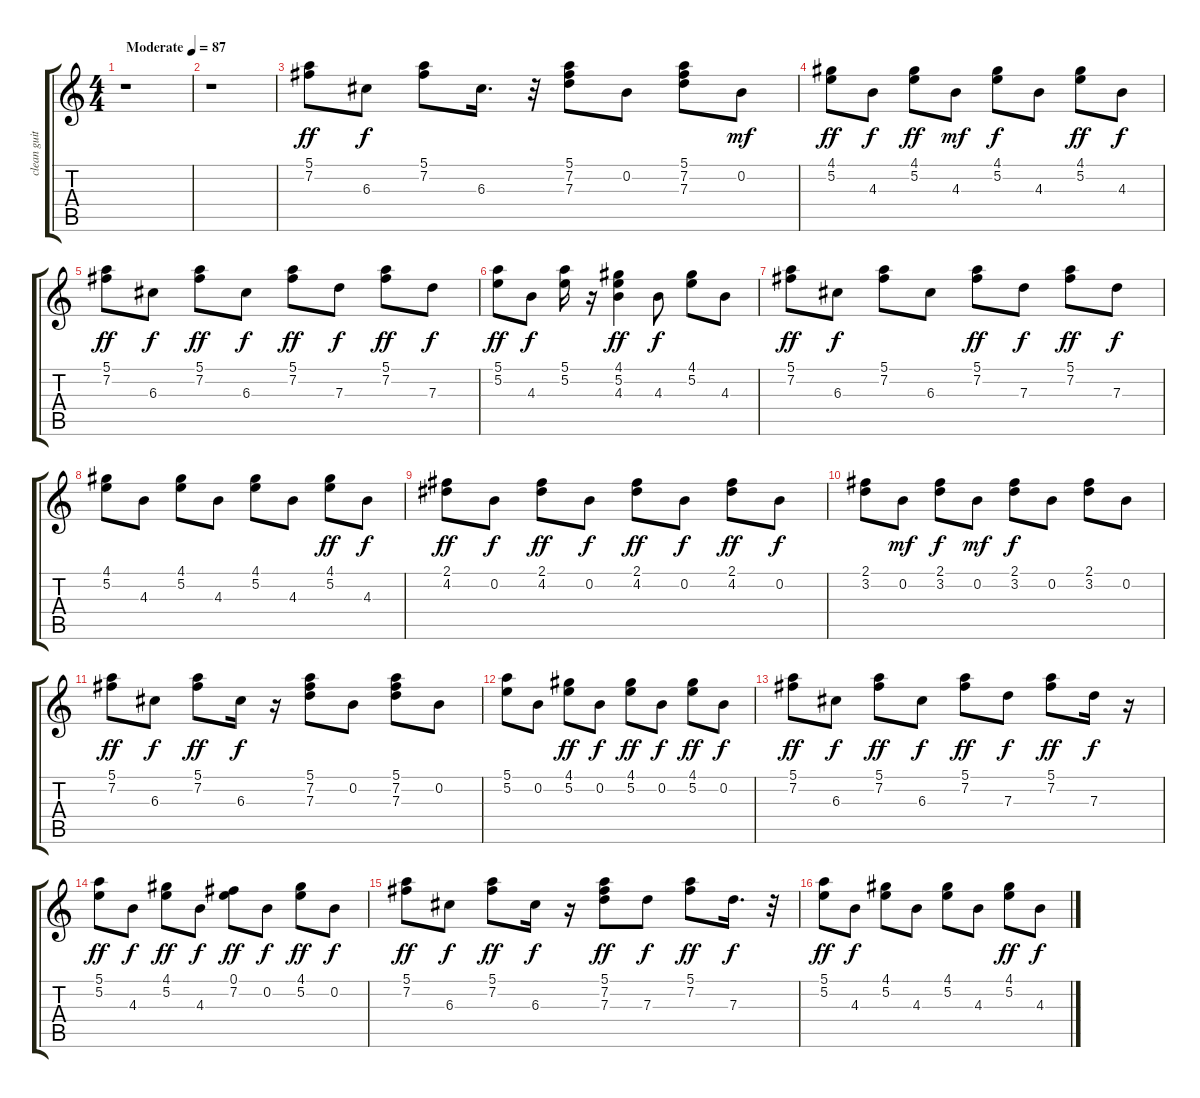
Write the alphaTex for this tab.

\track ("clean guitar" "clean guit") {instrument electricguitarclean}
\staff {score tabs}
\tuning (E4 B3 G3 D3 A2 E2) {hide}
\ts (4 4)
\tempo (87 "Moderate")
\clef g2
\ks c
r.1{dy ff instrument electricguitarclean} |
r.1 |
(5.1 7.2).8{volume 11} 6.3.8{dy f} (5.1 7.2).8 6.3.16{d} r.32 (5.1 7.2 7.3).8 0.2.8 (5.1 7.2 7.3).8 0.2.8{dy mf} |
(4.1 5.2).8{dy ff} 4.3.8{dy f} (4.1 5.2).8{dy ff} 4.3.8{dy mf} (4.1 5.2).8{dy f} 4.3.8 (4.1 5.2).8{dy ff} 4.3.8{dy f} |
(5.1 7.2).8{dy ff} 6.3.8{dy f} (5.1 7.2).8{dy ff} 6.3.8{dy f} (5.1 7.2).8{dy ff} 7.3.8{dy f} (5.1 7.2).8{dy ff} 7.3.8{dy f} |
(5.1 5.2).8{dy ff} 4.3.8{dy f} (5.1 5.2).16 r.16 (4.1 5.2 4.3).4{dy ff} 4.3.8{dy f} (4.1 5.2).8 4.3.8 |
(5.1 7.2).8{dy ff} 6.3.8{dy f} (5.1 7.2).8 6.3.8 (5.1 7.2).8{dy ff} 7.3.8{dy f} (5.1 7.2).8{dy ff} 7.3.8{dy f} |
(4.1 5.2).8 4.3.8 (4.1 5.2).8 4.3.8 (4.1 5.2).8 4.3.8 (4.1 5.2).8{dy ff} 4.3.8{dy f} |
(2.1 4.2).8{dy ff} 0.2.8{dy f} (2.1 4.2).8{dy ff} 0.2.8{dy f} (2.1 4.2).8{dy ff} 0.2.8{dy f} (2.1 4.2).8{dy ff} 0.2.8{dy f} |
(2.1 3.2).8 0.2.8{dy mf} (2.1 3.2).8{dy f} 0.2.8{dy mf} (2.1 3.2).8{dy f} 0.2.8 (2.1 3.2).8 0.2.8 |
(5.1 7.2).8{dy ff} 6.3.8{dy f} (5.1 7.2).8{dy ff} 6.3.16{dy f} r.16 (5.1 7.2 7.3).8 0.2.8 (5.1 7.2 7.3).8 0.2.8 |
(5.1 5.2).8 0.2.8 (4.1 5.2).8{dy ff} 0.2.8{dy f} (4.1 5.2).8{dy ff} 0.2.8{dy f} (4.1 5.2).8{dy ff} 0.2.8{dy f} |
(5.1 7.2).8{dy ff} 6.3.8{dy f} (5.1 7.2).8{dy ff} 6.3.8{dy f} (5.1 7.2).8{dy ff} 7.3.8{dy f} (5.1 7.2).8{dy ff} 7.3.16{dy f} r.16 |
(5.1 5.2).8{dy ff} 4.3.8{dy f} (4.1 5.2).8{dy ff} 4.3.8{dy f} (0.1 7.2).8{dy ff} 0.2.8{dy f} (4.1 5.2).8{dy ff} 0.2.8{dy f} |
(5.1 7.2).8{dy ff} 6.3.8{dy f} (5.1 7.2).8{dy ff} 6.3.16{dy f} r.16 (5.1 7.2 7.3).8{dy ff} 7.3.8{dy f} (5.1 7.2).8{dy ff} 7.3.16{d dy f} r.32 |
(5.1 5.2).8{dy ff} 4.3.8{dy f} (4.1 5.2).8 4.3.8 (4.1 5.2).8 4.3.8 (4.1 5.2).8{dy ff} 4.3.8{dy f}
